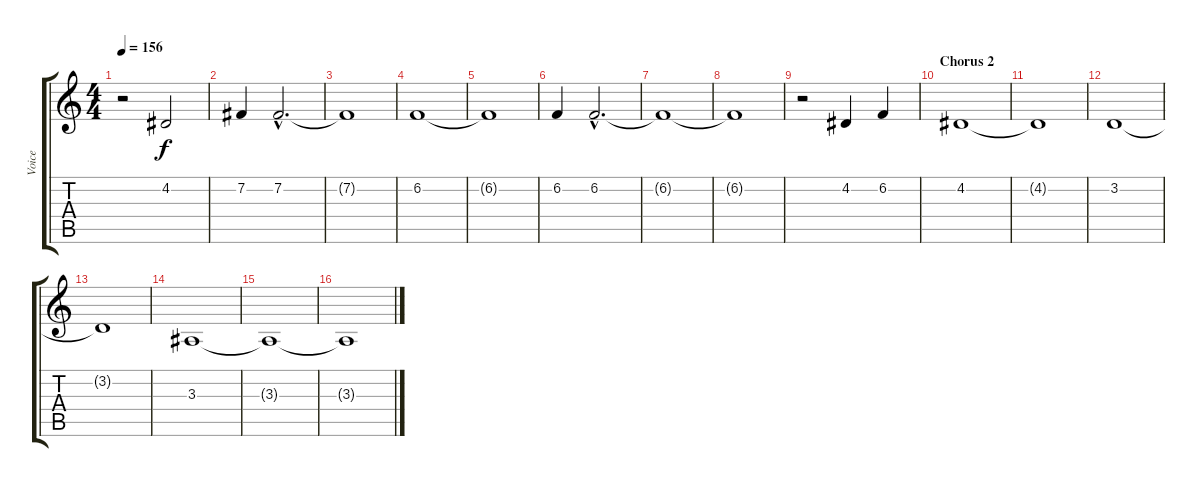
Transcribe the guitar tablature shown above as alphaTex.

\track ("Voice" "Voice") {instrument clarinet}
\staff {score tabs}
\tuning (E4 B3 G3 D3 A2 E2) {hide}
\ts (4 4)
\tempo 156
\clef g2
\ks c
r.2{dy f} 4.2.2 |
7.2.4 7.2{hac}.2{d} |
7.2{t}.1 |
6.2.1 |
6.2{t}.1 |
6.2.4 6.2{hac}.2{d} |
6.2{t}.1 |
6.2{t}.1 |
r.2 4.2.4 6.2.4 |
\section ("" "Chorus 2")
4.2.1 |
4.2{t}.1 |
3.2.1 |
3.2{t}.1 |
3.3.1 |
3.3{t}.1 |
3.3{t}.1
